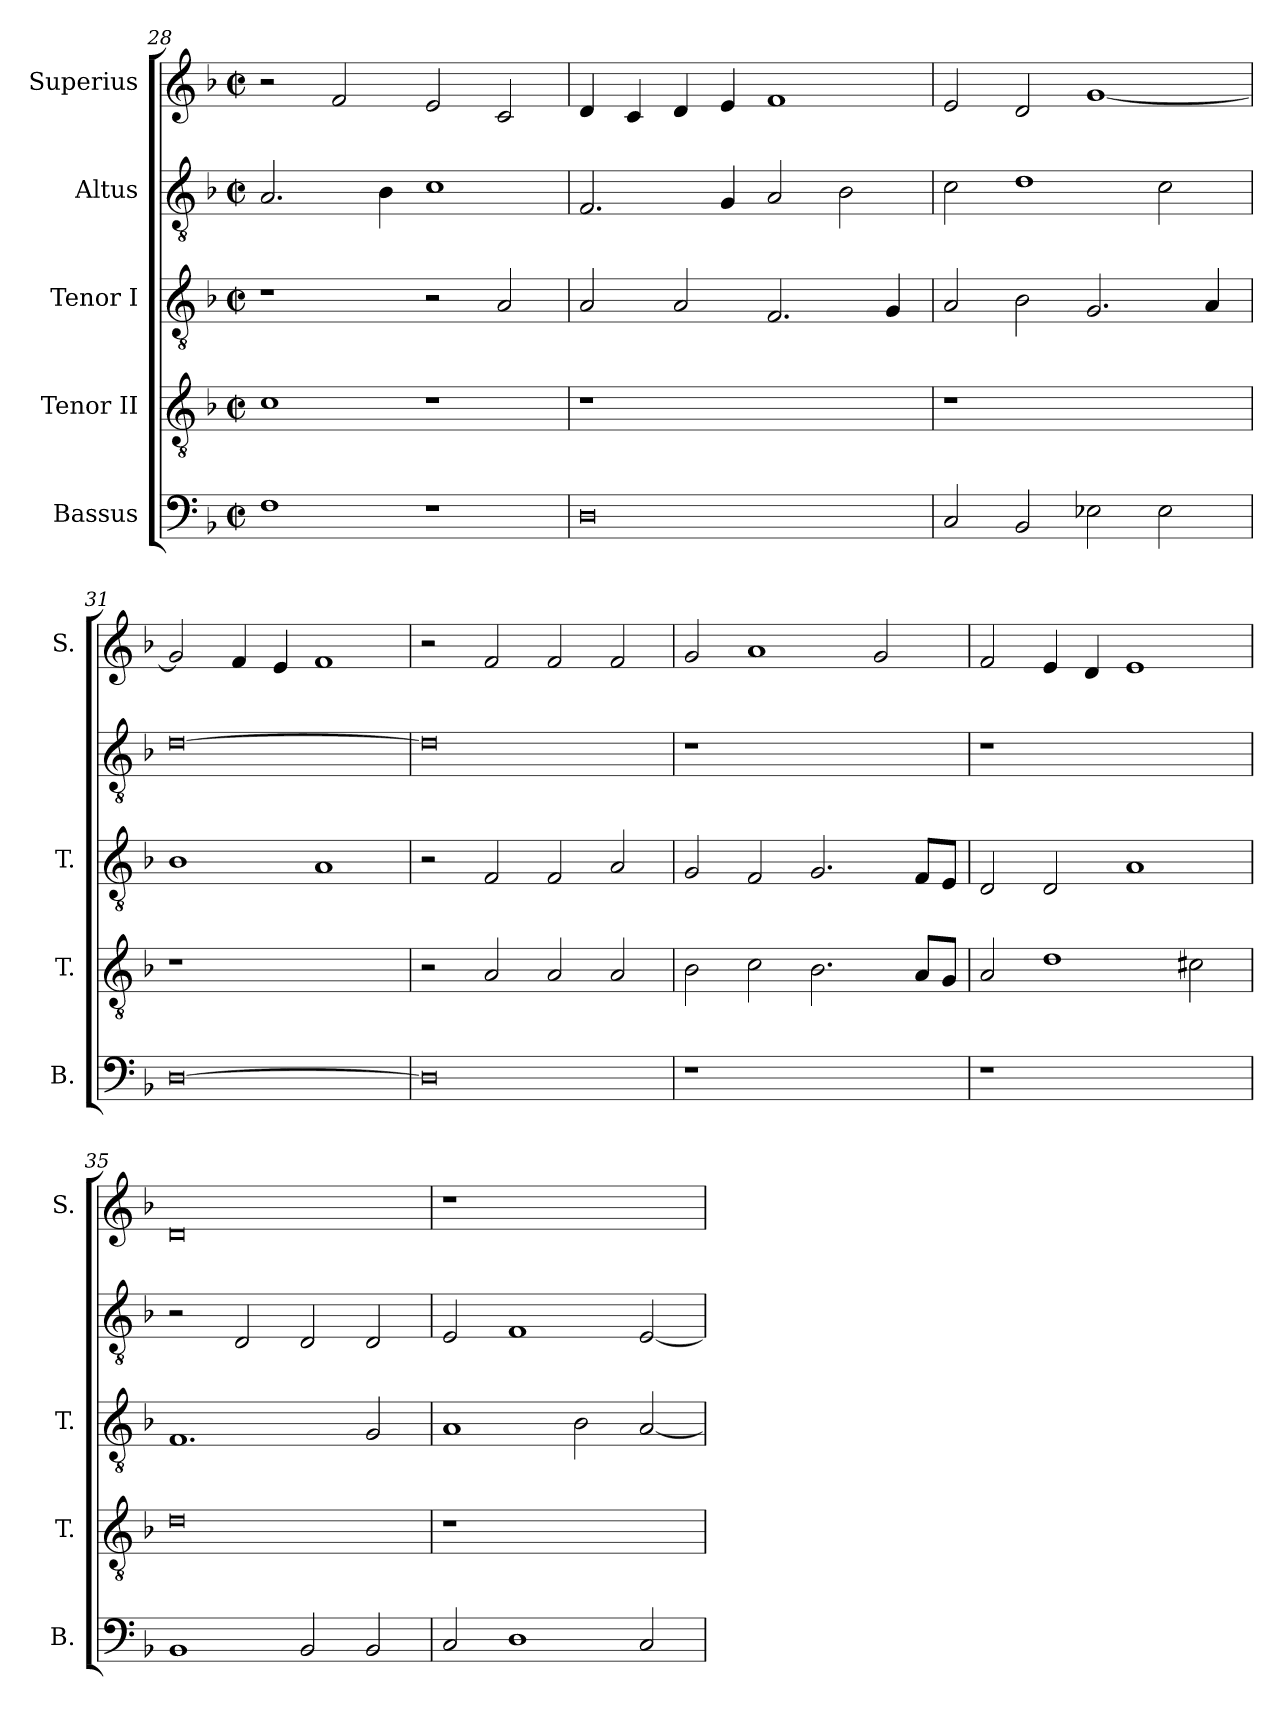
**kern	**kern	**kern	**kern	**kern
*part5	*part4	*part3	*part2	*part1
*staff5	*staff4	*staff3	*staff2	*staff1
*I"Bassus	*I"Tenor II	*I"Tenor I	*I"Altus	*I"Superius
*I'B.	*I'T.	*I'T.	*	*I'S.
*clefF4	*clefGv2	*clefGv2	*clefGv2	*clefG2
*	*ITrd7c12	*ITrd7c12	*ITrd7c12	*
*k[b-]	*k[b-]	*k[b-]	*k[b-]	*k[b-]
*F:	*F:	*F:	*F:	*F:
*M2/2	*M2/2	*M2/2	*M2/2	*M2/2
*met(c|)	*met(c|)	*met(c|)	*met(c|)	*met(c|)
=28	=28	=28	=28	=28
1Fi	1Ci	1r	2.AAi/	2r
.	.	.	.	2fi/
.	.	.	4BB-i\	.
1r	1r	2r	1Ci	2ei/
.	.	2AAi/	.	2ci/
=29	=29	=29	=29	=29
!	!LO:N:vis=1	!	!	!
0Di	1r	2AAi/	2.FFi/	4di/
.	.	.	.	4ci/
.	.	2AAi/	.	4di/
.	.	.	4GGi/	4ei/
.	1ryy	2.FFi/	2AAi/	1fi
.	.	.	2BB-i\	.
.	.	4GGi/	.	.
=30	=30	=30	=30	=30
!	!LO:N:vis=1	!	!	!
2Ci/	1r	2AAi/	2Ci\	2ei/
2BB-i/	.	2BB-i\	1Di	2di/
2E-Xi\	1ryy	2.GGi/	.	[<1gi
2E-i\	.	.	2Ci\	.
.	.	4AAi/	.	.
!!LO:PB:g=z
=31	=31	=31	=31	=31
!	!LO:N:vis=1	!	!	!
[>0Di	1r	1BB-i	[>0Di	2gi/]
.	.	.	.	4fi/
.	.	.	.	4ei/
.	1ryy	1AAi	.	1fi
=32	=32	=32	=32	=32
0Di]	2r	2r	0Di]	2r
.	2AAi/	2FFi/	.	2fi/
.	2AAi/	2FFi/	.	2fi/
.	2AAi/	2AAi/	.	2fi/
=33	=33	=33	=33	=33
!LO:N:vis=1	!	!	!LO:N:vis=1	!
1r	2BB-i\	2GGi/	1r	2gi/
.	2Ci\	2FFi/	.	1ai
1ryy	2.BB-i\	2.GGi/	1ryy	.
.	.	.	.	2gi/
.	8AAi/L	8FFi/L	.	.
.	8GGi/J	8EEi/J	.	.
=34	=34	=34	=34	=34
!LO:N:vis=1	!	!	!LO:N:vis=1	!
1r	2AAi/	2DDi/	1r	2fi/
.	1Di	2DDi/	.	4ei/
.	.	.	.	4di/
1ryy	.	1AAi	1ryy	1ei
.	2C#Xi\	.	.	.
=35	=35	=35	=35	=35
1BB-i	0Di	1.FFi	2r	0di
.	.	.	2DDi/	.
2BB-i/	.	.	2DDi/	.
2BB-i/	.	2GGi/	2DDi/	.
!!LO:LB:g=z
=36	=36	=36	=36	=36
!	!LO:N:vis=1	!	!	!LO:N:vis=1
2Ci/	1r	1AAi	2EEi/	1r
1Di	.	.	1FFi	.
.	1ryy	2BB-i\	.	1ryy
2Ci/	.	[<2AAi/	[<2EEi/	.
=	=	=	=	=
*-	*-	*-	*-	*-
